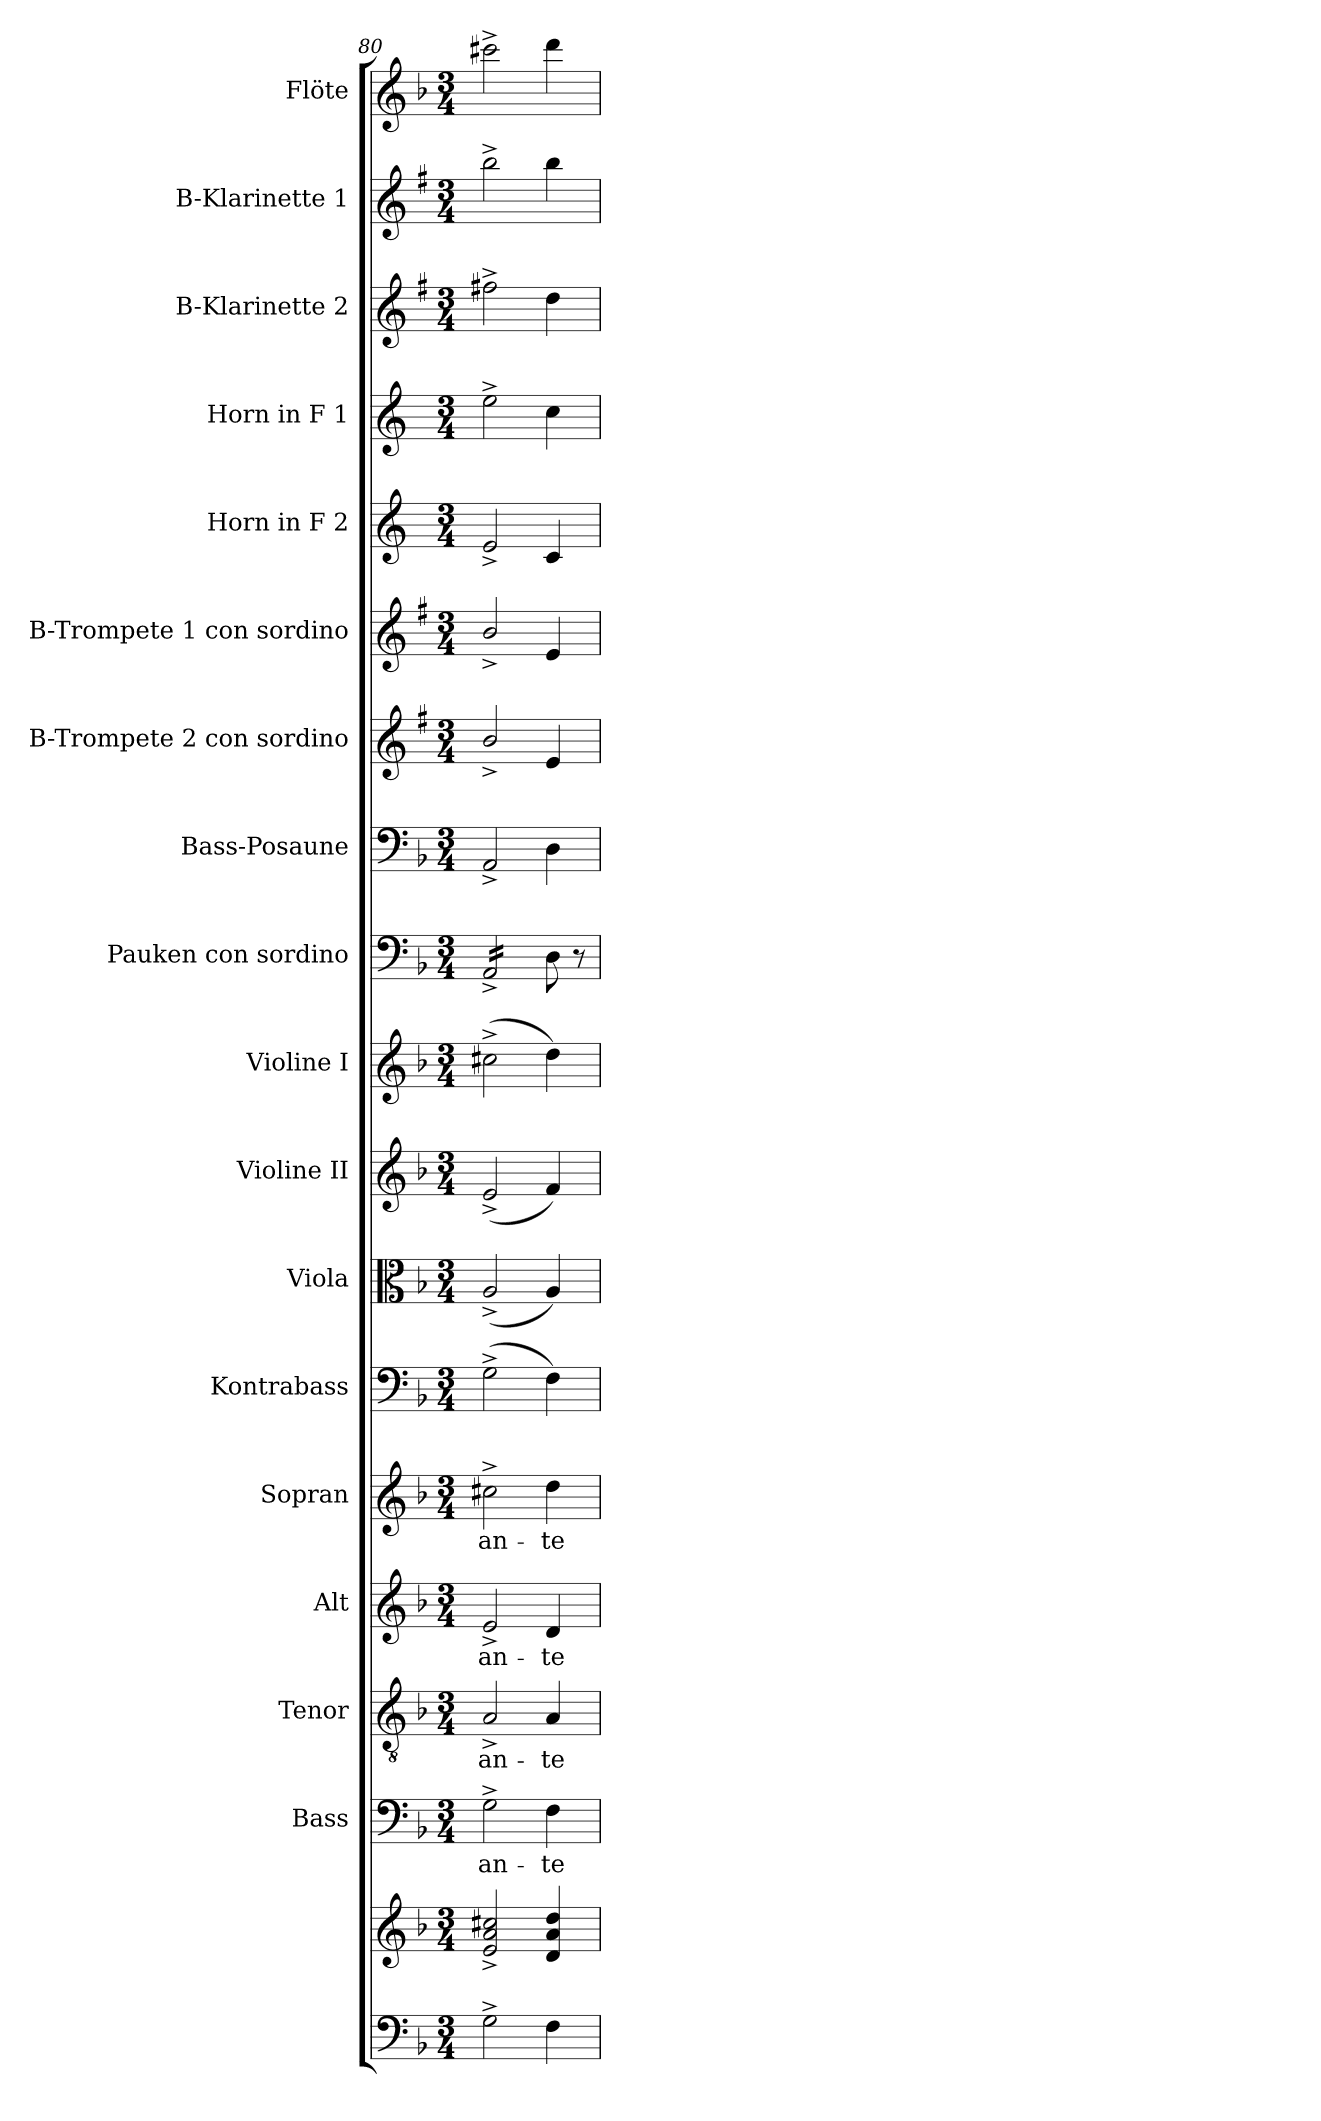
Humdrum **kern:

**kern	**kern	**kern	**text	**kern	**text	**kern	**text	**kern	**text	**kern	**kern	**kern	**kern	**kern	**kern	**kern	**kern	**kern	**kern	**kern	**kern	**kern
*part18	*part18	*part17	*part17	*part16	*part16	*part15	*part15	*part14	*part14	*part13	*part12	*part11	*part10	*part9	*part8	*part7	*part6	*part5	*part4	*part3	*part2	*part1
*staff19	*staff18	*staff17	*staff17	*staff16	*staff16	*staff15	*staff15	*staff14	*staff14	*staff13	*staff12	*staff11	*staff10	*staff9	*staff8	*staff7	*staff6	*staff5	*staff4	*staff3	*staff2	*staff1
*	*	*I"Bass	*	*I"Tenor	*	*I"Alt	*	*I"Sopran	*	*I"Kontrabass	*I"Viola	*I"Violine II	*I"Violine I	*I"Pauken con sordino	*I"Bass-Posaune	*I"B-Trompete 2 con sordino	*I"B-Trompete 1 con sordino	*I"Horn in F 2	*I"Horn in F 1	*I"B-Klarinette 2	*I"B-Klarinette 1	*I"Flöte
*	*	*I'B.	*	*I'T.	*	*I'A.	*	*I'S.	*	*I'Kb.	*I'Vla.	*I'Vl. II	*I'Vl. I	*I'Pk.	*I'B. Pos.	*I'B Trp. 2	*I'B Trp. 1	*	*	*I'B Kl. 2	*I'B Kl. 1	*I'Fl.
*clefF4	*clefG2	*clefF4	*	*clefGv2	*	*clefG2	*	*clefG2	*	*clefF4	*clefC3	*clefG2	*clefG2	*clefF4	*clefF4	*clefG2	*clefG2	*clefG2	*clefG2	*clefG2	*clefG2	*clefG2
*	*	*	*	*	*	*	*	*	*	*ITrd7c12	*	*	*	*	*	*ITrd1c2	*ITrd1c2	*ITrd4c7	*ITrd4c7	*ITrd1c2	*ITrd1c2	*
*k[b-]	*k[b-]	*k[b-]	*	*k[b-]	*	*k[b-]	*	*k[b-]	*	*k[b-]	*k[b-]	*k[b-]	*k[b-]	*k[b-]	*k[b-]	*k[b-]	*k[b-]	*k[b-]	*k[b-]	*k[b-]	*k[b-]	*k[b-]
*F:	*F:	*F:	*	*F:	*	*F:	*	*F:	*	*F:	*F:	*F:	*F:	*F:	*F:	*F:	*F:	*F:	*F:	*F:	*F:	*F:
*M3/4	*M3/4	*M3/4	*	*M3/4	*	*M3/4	*	*M3/4	*	*M3/4	*M3/4	*M3/4	*M3/4	*M3/4	*M3/4	*M3/4	*M3/4	*M3/4	*M3/4	*M3/4	*M3/4	*M3/4
=80	=80	=80	=80	=80	=80	=80	=80	=80	=80	=80	=80	=80	=80	=80	=80	=80	=80	=80	=80	=80	=80	=80
!	!	!	!LO:LY:b	!	!LO:LY:b	!	!LO:LY:b	!	!LO:LY:b	!	!	!	!	!	!	!	!	!	!	!	!	!
*	*	*	*	*	*	*	*	*	*	*	*	*	*	*tremolo	*	*	*	*	*	*	*	*
2G^>\	2e/^< 2a/^< 2cc#X/^<	2G^>\	an-	2A^>/	an-	2e^>/	an-	2cc#X^>\	an-	(>2GG^>\	(<2A^</	(<2e^</	(>2cc#X^>\	16AA^</LL	2AA^</	2a^</	2a^</	2A^</	2a^>\	2een^>\	2aa^>\	2ccc#X^>\
.	.	.	.	.	.	.	.	.	.	.	.	.	.	16AA^</	.	.	.	.	.	.	.	.
.	.	.	.	.	.	.	.	.	.	.	.	.	.	16AA^</	.	.	.	.	.	.	.	.
.	.	.	.	.	.	.	.	.	.	.	.	.	.	16AA^</	.	.	.	.	.	.	.	.
.	.	.	.	.	.	.	.	.	.	.	.	.	.	16AA^</	.	.	.	.	.	.	.	.
.	.	.	.	.	.	.	.	.	.	.	.	.	.	16AA^</	.	.	.	.	.	.	.	.
.	.	.	.	.	.	.	.	.	.	.	.	.	.	16AA^</	.	.	.	.	.	.	.	.
.	.	.	.	.	.	.	.	.	.	.	.	.	.	16AA^</JJ	.	.	.	.	.	.	.	.
*	*	*	*	*	*	*	*	*	*	*	*	*	*	*Xtremolo	*	*	*	*	*	*	*	*
!	!	!	!LO:LY:b	!	!LO:LY:b	!	!LO:LY:b	!	!LO:LY:b	!	!	!	!	!	!	!	!	!	!	!	!	!
4F\	4d/ 4a/ 4dd/	4F\	-te	4A/	-te	4d/	-te	4dd\	-te	4FF\)	4A/)	4f/)	4dd\)	8D\	4D\	4d/	4d/	4F/	4f\	4cc\	4aa\	4ddd\
.	.	.	.	.	.	.	.	.	.	.	.	.	.	8r	.	.	.	.	.	.	.	.
=	=	=	=	=	=	=	=	=	=	=	=	=	=	=	=	=	=	=	=	=	=	=
*-	*-	*-	*-	*-	*-	*-	*-	*-	*-	*-	*-	*-	*-	*-	*-	*-	*-	*-	*-	*-	*-	*-
